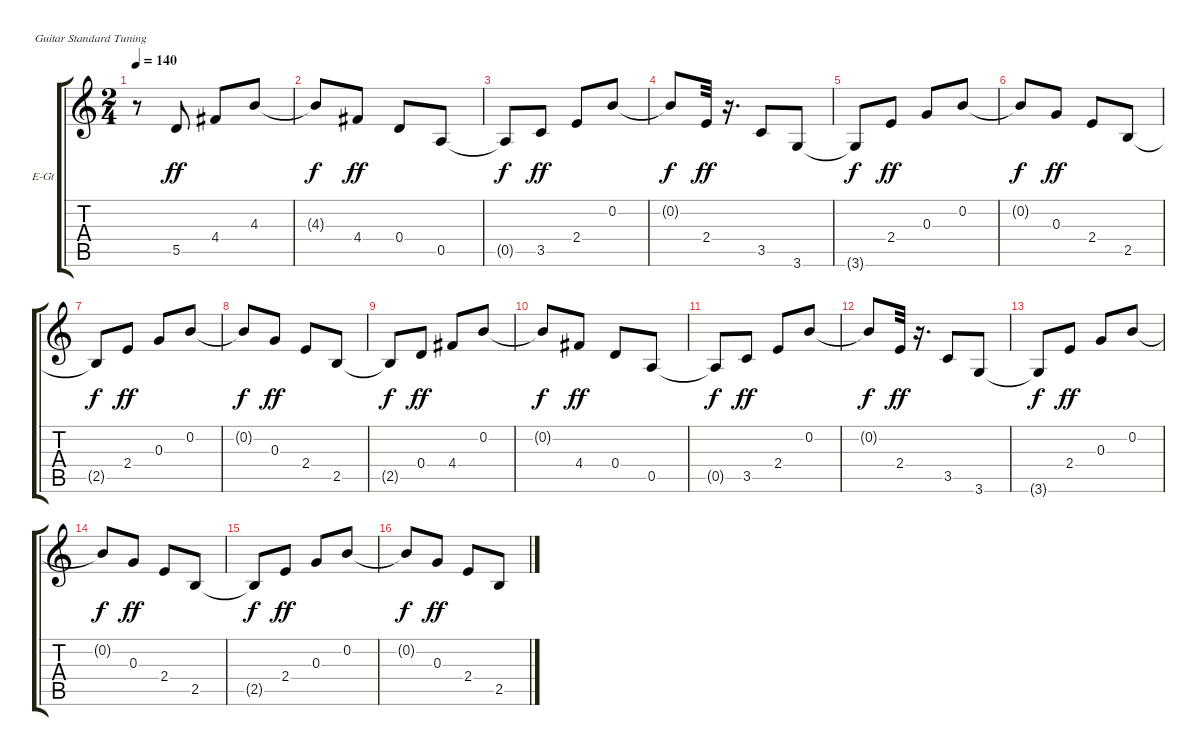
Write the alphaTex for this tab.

\bracketExtendMode groupsimilarinstruments
\firstSystemTrackNameOrientation horizontal
\otherSystemsTrackNameOrientation horizontal
\track ("Гитара 3" "E-Gt") {instrument electricguitarclean}
\staff {score tabs}
\tuning (E4 B3 G3 D3 A2 E2)
\ts (2 4)
\tempo 140
\clef g2
\ks c
r.8{dy ff} 5.5.8 4.4.8 4.3.8 |
4.3{t}.8{dy f} 4.4.8{dy ff} 0.4.8 0.5.8 |
0.5{t}.8{dy f} 3.5.8{dy ff} 2.4.8 0.2.8 |
0.2{t}.8{dy f} 2.4.32{dy ff} r.16{d} 3.5.8 3.6.8 |
3.6{t}.8{dy f} 2.4.8{dy ff} 0.3.8 0.2.8 |
0.2{t}.8{dy f} 0.3.8{dy ff} 2.4.8 2.5.8 |
2.5{t}.8{dy f} 2.4.8{dy ff} 0.3.8 0.2.8 |
0.2{t}.8{dy f} 0.3.8{dy ff} 2.4.8 2.5.8 |
2.5{t}.8{dy f} 0.4.8{dy ff} 4.4.8 0.2.8 |
0.2{t}.8{dy f} 4.4.8{dy ff} 0.4.8 0.5.8 |
0.5{t}.8{dy f} 3.5.8{dy ff} 2.4.8 0.2.8 |
0.2{t}.8{dy f} 2.4.32{dy ff} r.16{d} 3.5.8 3.6.8 |
3.6{t}.8{dy f} 2.4.8{dy ff} 0.3.8 0.2.8 |
0.2{t}.8{dy f} 0.3.8{dy ff} 2.4.8 2.5.8 |
2.5{t}.8{dy f} 2.4.8{dy ff} 0.3.8 0.2.8 |
0.2{t}.8{dy f} 0.3.8{dy ff} 2.4.8 2.5.8
